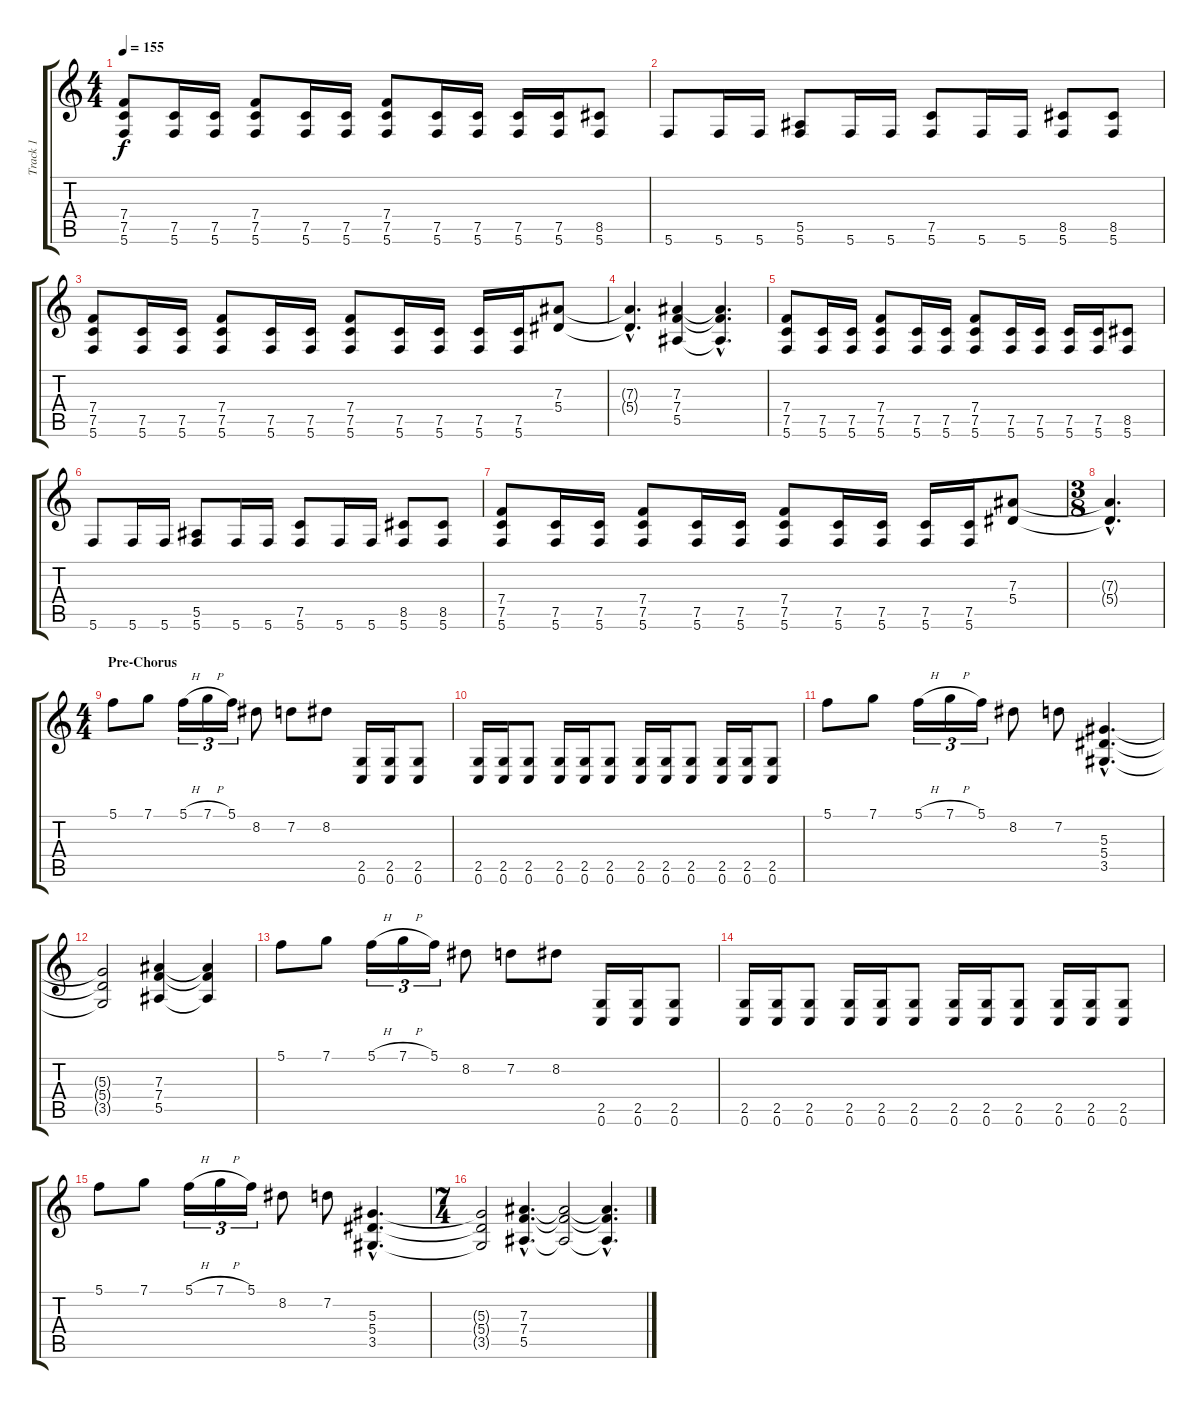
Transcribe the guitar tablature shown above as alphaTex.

\track ("Track 1" "Track 1") {instrument distortionguitar}
\staff {score tabs}
\tuning (C4 G3 Eb3 Bb2 F2 C2) {hide}
\ts (4 4)
\tempo 155
\clef g2
\ks c
(7.4 7.5 5.6).8{dy f} (7.5 5.6).16 (7.5 5.6).16 (7.4 7.5 5.6).8 (7.5 5.6).16 (7.5 5.6).16 (7.4 7.5 5.6).8 (7.5 5.6).16 (7.5 5.6).16 (7.5 5.6).16 (7.5 5.6).16 (8.5 5.6).8 |
5.6.8 5.6.16 5.6.16 (5.5 5.6).8 5.6.16 5.6.16 (7.5 5.6).8 5.6.16 5.6.16 (8.5 5.6).8 (8.5 5.6).8 |
(7.4 7.5 5.6).8 (7.5 5.6).16 (7.5 5.6).16 (7.4 7.5 5.6).8 (7.5 5.6).16 (7.5 5.6).16 (7.4 7.5 5.6).8 (7.5 5.6).16 (7.5 5.6).16 (7.5 5.6).16 (7.5 5.6).16 (7.3 5.4).8 |
(7.3{hac t} 5.4{hac t}).4{d} (7.3 7.4 5.5).4 (7.3{hac t} 7.4{hac t} 5.5{hac t}).4{d} |
(7.4 7.5 5.6).8 (7.5 5.6).16 (7.5 5.6).16 (7.4 7.5 5.6).8 (7.5 5.6).16 (7.5 5.6).16 (7.4 7.5 5.6).8 (7.5 5.6).16 (7.5 5.6).16 (7.5 5.6).16 (7.5 5.6).16 (8.5 5.6).8 |
5.6.8 5.6.16 5.6.16 (5.5 5.6).8 5.6.16 5.6.16 (7.5 5.6).8 5.6.16 5.6.16 (8.5 5.6).8 (8.5 5.6).8 |
(7.4 7.5 5.6).8 (7.5 5.6).16 (7.5 5.6).16 (7.4 7.5 5.6).8 (7.5 5.6).16 (7.5 5.6).16 (7.4 7.5 5.6).8 (7.5 5.6).16 (7.5 5.6).16 (7.5 5.6).16 (7.5 5.6).16 (7.3 5.4).8 |
\ts (3 8)
(7.3{hac t} 5.4{hac t}).4{d} |
\ts (4 4)
\section ("" "Pre-Chorus")
5.1.8 7.1.8 5.1{h}.16{tu (3 2)} 7.1{h}.16{tu (3 2)} 5.1.16{tu (3 2)} 8.2.8 7.2.8 8.2.8 (2.5 0.6).16 (2.5 0.6).16 (2.5 0.6).8 |
(2.5 0.6).16 (2.5 0.6).16 (2.5 0.6).8 (2.5 0.6).16 (2.5 0.6).16 (2.5 0.6).8 (2.5 0.6).16 (2.5 0.6).16 (2.5 0.6).8 (2.5 0.6).16 (2.5 0.6).16 (2.5 0.6).8 |
5.1.8 7.1.8 5.1{h}.16{tu (3 2)} 7.1{h}.16{tu (3 2)} 5.1.16{tu (3 2)} 8.2.8 7.2.8 (5.3{hac} 5.4{hac} 3.5{hac}).4{d} |
(5.3{t} 5.4{t} 3.5{t}).2 (7.3 7.4 5.5).4 (7.3{t} 7.4{t} 5.5{t}).4 |
5.1.8 7.1.8 5.1{h}.16{tu (3 2)} 7.1{h}.16{tu (3 2)} 5.1.16{tu (3 2)} 8.2.8 7.2.8 8.2.8 (2.5 0.6).16 (2.5 0.6).16 (2.5 0.6).8 |
(2.5 0.6).16 (2.5 0.6).16 (2.5 0.6).8 (2.5 0.6).16 (2.5 0.6).16 (2.5 0.6).8 (2.5 0.6).16 (2.5 0.6).16 (2.5 0.6).8 (2.5 0.6).16 (2.5 0.6).16 (2.5 0.6).8 |
5.1.8 7.1.8 5.1{h}.16{tu (3 2)} 7.1{h}.16{tu (3 2)} 5.1.16{tu (3 2)} 8.2.8 7.2.8 (5.3{hac} 5.4{hac} 3.5{hac}).4{d} |
\ts (7 4)
(5.3{t} 5.4{t} 3.5{t}).2 (7.3{hac} 7.4{hac} 5.5{hac}).4{d} (7.3{t} 7.4{t} 5.5{t}).2 (7.3{hac t} 7.4{hac t} 5.5{hac t}).4{d}
